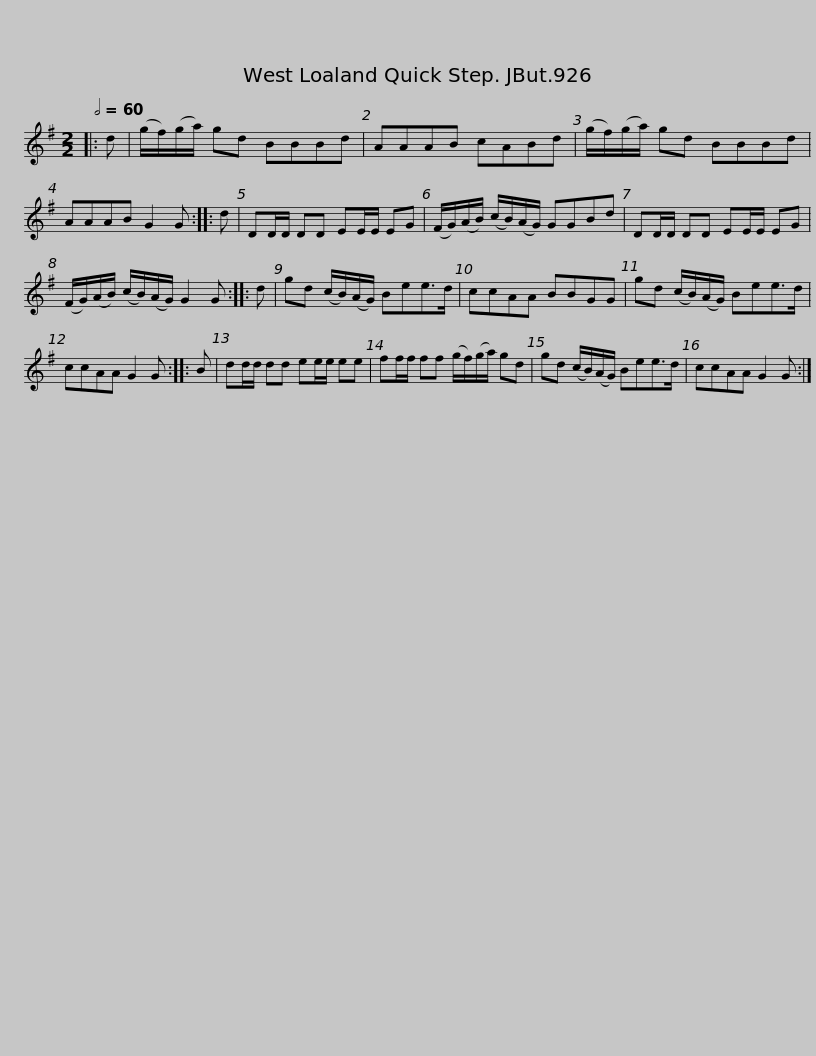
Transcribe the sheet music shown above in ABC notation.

X:1
L:1/8
Q:1/2=60
M:2/2
I:linebreak $
K:G
V:1 treble
V:1
|: d | (g/f/)(g/a/) gd BBBd | AAAB cABd | (g/f/)(g/a/) gd BBBd | AAAB G2 G :: %5
 d |$ DD/D/ DD EE/E/ EG | (F/G/)(A/B/) (c/B/)(A/G/) GGBd | DD/D/ DD EE/E/ EG | (F/G/)(A/B/) (c/B/)(A/G/) G2 G :: %10
 d |$ gd (c/B/)(A/G/) Bee>d | ccAA BBGG | gd (c/B/)(A/G/) Bee>d | ccAA G2 G :: %15
 B |$ dd/d/ dd ee/e/ ee | ff/f/ ff (g/f/)(g/a/) gd | gd (c/B/)(A/G/) Bee>d | ccAA G2 G :| %20
